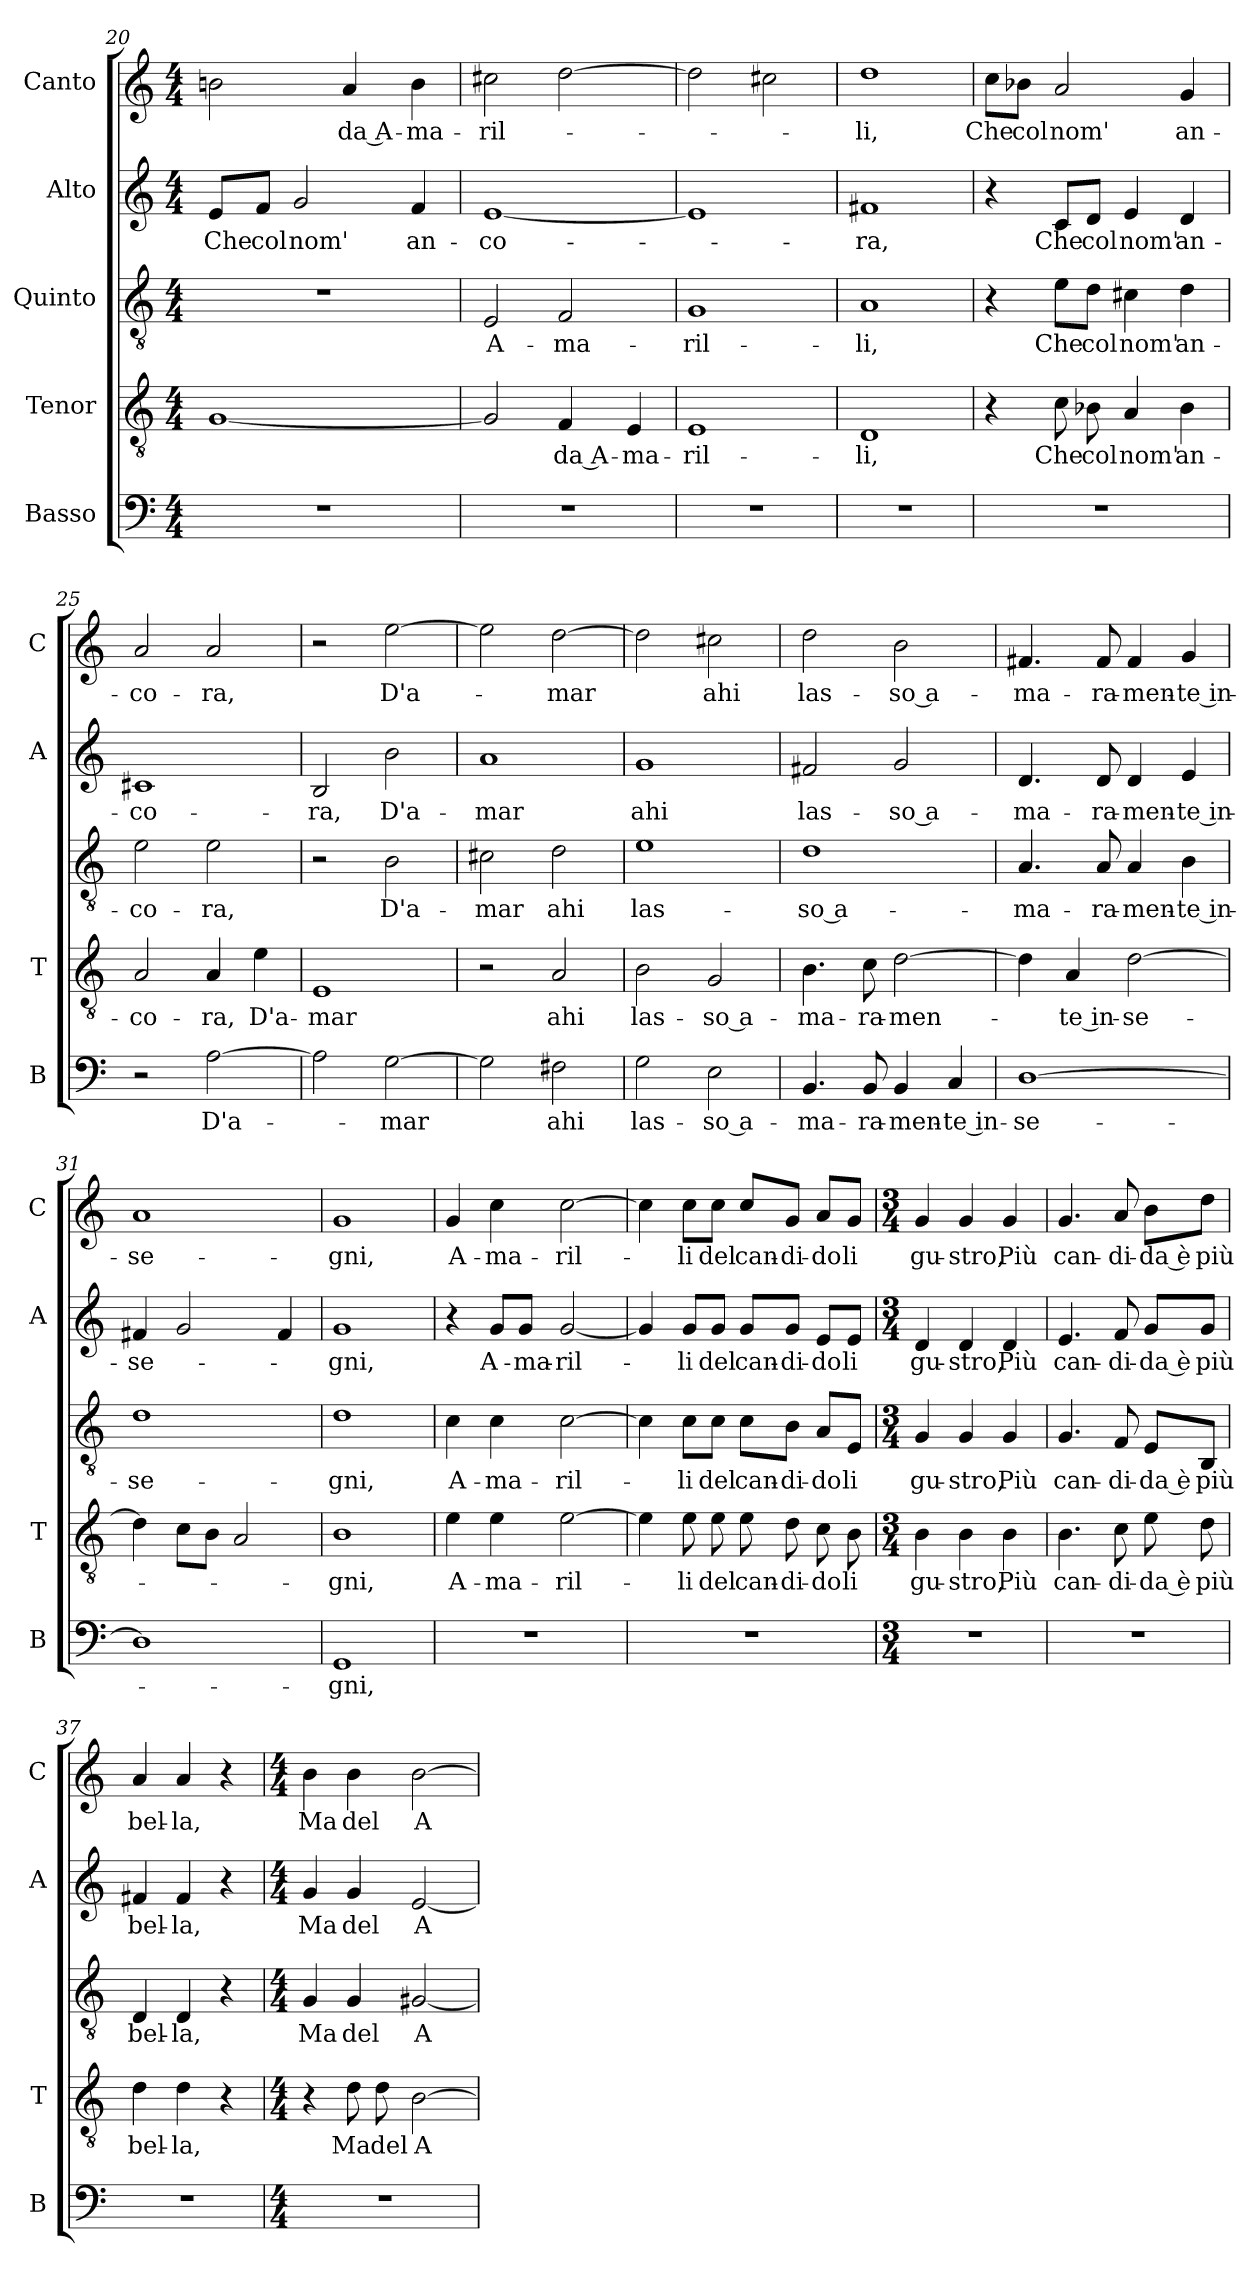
**kern	**text	**kern	**text	**kern	**text	**kern	**text	**kern	**text
*part5	*part5	*part4	*part4	*part3	*part3	*part2	*part2	*part1	*part1
*staff5	*staff5	*staff4	*staff4	*staff3	*staff3	*staff2	*staff2	*staff1	*staff1
*I"Basso	*	*I"Tenor	*	*I"Quinto	*	*I"Alto	*	*I"Canto	*
*I'B	*	*I'T	*	*	*	*I'A	*	*I'C	*
*clefF4	*	*clefGv2	*	*clefGv2	*	*clefG2	*	*clefG2	*
*k[]	*	*k[]	*	*k[]	*	*k[]	*	*k[]	*
*C:	*	*C:	*	*C:	*	*C:	*	*C:	*
*M4/4	*	*M4/4	*	*M4/4	*	*M4/4	*	*M4/4	*
=20	=20	=20	=20	=20	=20	=20	=20	=20	=20
!	!	!	!	!	!	!	!LO:LY:b	!	!
1r	.	[1G	.	1r	.	8e/L	Che	2bni\	.
!	!	!	!	!	!	!	!LO:LY:b	!	!
.	.	.	.	.	.	8f/J	col	.	.
!	!	!	!	!	!	!	!LO:LY:b	!	!
.	.	.	.	.	.	2g/	nom'	.	.
!	!	!	!	!	!	!	!	!	!LO:LY:b
.	.	.	.	.	.	.	.	4a/	-da A-
!	!	!	!	!	!	!	!LO:LY:b	!	!LO:LY:b
.	.	.	.	.	.	4f/	an-	4b\	-ma-
=21	=21	=21	=21	=21	=21	=21	=21	=21	=21
!	!	!	!	!	!LO:LY:b	!	!LO:LY:b	!	!LO:LY:b
1r	.	2G/]	.	2E/	A-	[1e	-co-	2cc#X\	-ril-
!	!	!	!LO:LY:b	!	!LO:LY:b	!	!	!	!
.	.	4F/	-da A-	2F/	-ma-	.	.	[2dd\	.
!	!	!	!LO:LY:b	!	!	!	!	!	!
.	.	4E/	-ma-	.	.	.	.	.	.
=22	=22	=22	=22	=22	=22	=22	=22	=22	=22
!	!	!	!LO:LY:b	!	!LO:LY:b	!	!	!	!
1r	.	1E	-ril-	1G	-ril-	1e]	.	2dd\]	.
.	.	.	.	.	.	.	.	2cc#X\	.
=23	=23	=23	=23	=23	=23	=23	=23	=23	=23
!	!	!	!LO:LY:b	!	!LO:LY:b	!	!LO:LY:b	!	!LO:LY:b
1r	.	1D	-li,	1A	-li,	1f#X	-ra,	1dd	-li,
!!LO:LB:g=z
=24	=24	=24	=24	=24	=24	=24	=24	=24	=24
!	!	!	!	!	!	!	!	!	!LO:LY:b
1r	.	4r	.	4r	.	4r	.	8cc\L	Che
!	!	!	!	!	!	!	!	!	!LO:LY:b
.	.	.	.	.	.	.	.	8b-X\J	col
!	!	!	!LO:LY:b	!	!LO:LY:b	!	!LO:LY:b	!	!LO:LY:b
.	.	8c\	Che	8e\L	Che	8c/L	Che	2a/	nom'
!	!	!	!LO:LY:b	!	!LO:LY:b	!	!LO:LY:b	!	!
.	.	8B-X\	col	8d\J	col	8d/J	col	.	.
!	!	!	!LO:LY:b	!	!LO:LY:b	!	!LO:LY:b	!	!
.	.	4A/	nom'	4c#X\	nom'	4e/	nom'	.	.
!	!	!	!LO:LY:b	!	!LO:LY:b	!	!LO:LY:b	!	!LO:LY:b
.	.	4B-\	an-	4d\	an-	4d/	an-	4g/	an-
=25	=25	=25	=25	=25	=25	=25	=25	=25	=25
!	!	!	!LO:LY:b	!	!LO:LY:b	!	!LO:LY:b	!	!LO:LY:b
2r	.	2A/	-co-	2e\	-co-	1c#X	-co-	2a/	-co-
!	!LO:LY:b	!	!LO:LY:b	!	!LO:LY:b	!	!	!	!LO:LY:b
[2A\	D'a-	4A/	-ra,	2e\	-ra,	.	.	2a/	-ra,
!	!	!	!LO:LY:b	!	!	!	!	!	!
.	.	4e\	D'a-	.	.	.	.	.	.
=26	=26	=26	=26	=26	=26	=26	=26	=26	=26
!	!	!	!LO:LY:b	!	!	!	!LO:LY:b	!	!
2A\]	.	1E	-mar	2r	.	2B/	-ra,	2r	.
!	!LO:LY:b	!	!	!	!LO:LY:b	!	!LO:LY:b	!	!LO:LY:b
[2G\	-mar	.	.	2B\	D'a-	2b\	D'a-	[2ee\	D'a-
=27	=27	=27	=27	=27	=27	=27	=27	=27	=27
!	!	!	!	!	!LO:LY:b	!	!LO:LY:b	!	!
2G\]	.	2r	.	2c#X\	-mar	1a	-mar	2ee\]	.
!	!LO:LY:b	!	!LO:LY:b	!	!LO:LY:b	!	!	!	!LO:LY:b
2F#X\	ahi	2A/	ahi	2d\	ahi	.	.	[2dd\	-mar
=28	=28	=28	=28	=28	=28	=28	=28	=28	=28
!	!LO:LY:b	!	!LO:LY:b	!	!LO:LY:b	!	!LO:LY:b	!	!
2G\	las-	2B\	las-	1e	las-	1g	ahi	2dd\]	.
!	!LO:LY:b	!	!LO:LY:b	!	!	!	!	!	!LO:LY:b
2E\	-so a-	2G/	-so a-	.	.	.	.	2cc#X\	ahi
=29	=29	=29	=29	=29	=29	=29	=29	=29	=29
!	!LO:LY:b	!	!LO:LY:b	!	!LO:LY:b	!	!LO:LY:b	!	!LO:LY:b
4.BB/	-ma-	4.B\	-ma-	1d	-so a-	2f#X/	las-	2dd\	las-
!	!LO:LY:b	!	!LO:LY:b	!	!	!	!	!	!
8BB/	-ra-	8c\	-ra-	.	.	.	.	.	.
!	!LO:LY:b	!	!LO:LY:b	!	!	!	!LO:LY:b	!	!LO:LY:b
4BB/	-men-	[2d\	-men-	.	.	2g/	-so a-	2b\	-so a-
!	!LO:LY:b	!	!	!	!	!	!	!	!
4C/	-te in-	.	.	.	.	.	.	.	.
=30	=30	=30	=30	=30	=30	=30	=30	=30	=30
!	!LO:LY:b	!	!	!	!LO:LY:b	!	!LO:LY:b	!	!LO:LY:b
[1D	-se-	4d\]	.	4.A/	-ma-	4.d/	-ma-	4.f#X/	-ma-
!	!	!	!LO:LY:b	!	!	!	!	!	!
.	.	4A/	-te in-	.	.	.	.	.	.
!	!	!	!	!	!LO:LY:b	!	!LO:LY:b	!	!LO:LY:b
.	.	.	.	8A/	-ra-	8d/	-ra-	8f#/	-ra-
!	!	!	!LO:LY:b	!	!LO:LY:b	!	!LO:LY:b	!	!LO:LY:b
.	.	[2d\	-se-	4A/	-men-	4d/	-men-	4f#/	-men-
!	!	!	!	!	!LO:LY:b	!	!LO:LY:b	!	!LO:LY:b
.	.	.	.	4B\	-te in-	4e/	-te in-	4g/	-te in-
!!LO:LB:g=z
=31	=31	=31	=31	=31	=31	=31	=31	=31	=31
!	!	!	!	!	!LO:LY:b	!	!LO:LY:b	!	!LO:LY:b
1D]	.	4d\]	.	1d	-se-	4f#X/	-se-	1a	-se-
.	.	8c\L	.	.	.	2g/	.	.	.
.	.	8B\J	.	.	.	.	.	.	.
.	.	2A/	.	.	.	.	.	.	.
.	.	.	.	.	.	4f#/	.	.	.
=32	=32	=32	=32	=32	=32	=32	=32	=32	=32
!	!LO:LY:b	!	!LO:LY:b	!	!LO:LY:b	!	!LO:LY:b	!	!LO:LY:b
1GG	-gni,	1B	-gni,	1d	-gni,	1g	-gni,	1g	-gni,
=33	=33	=33	=33	=33	=33	=33	=33	=33	=33
!	!	!	!LO:LY:b	!	!LO:LY:b	!	!	!	!LO:LY:b
1r	.	4e\	A-	4c\	A-	4r	.	4g/	A-
!	!	!	!LO:LY:b	!	!LO:LY:b	!	!LO:LY:b	!	!LO:LY:b
.	.	4e\	-ma-	4c\	-ma-	8g/L	A-	4cc\	-ma-
!	!	!	!	!	!	!	!LO:LY:b	!	!
.	.	.	.	.	.	8g/J	-ma-	.	.
!	!	!	!LO:LY:b	!	!LO:LY:b	!	!LO:LY:b	!	!LO:LY:b
.	.	[2e\	-ril-	[2c\	-ril-	[2g/	-ril-	[2cc\	-ril-
=34	=34	=34	=34	=34	=34	=34	=34	=34	=34
1r	.	4e\]	.	4c\]	.	4g/]	.	4cc\]	.
!	!	!	!LO:LY:b	!	!LO:LY:b	!	!LO:LY:b	!	!LO:LY:b
.	.	8e\	-li	8c\L	-li	8g/L	-li	8cc\L	-li
!	!	!	!LO:LY:b	!	!LO:LY:b	!	!LO:LY:b	!	!LO:LY:b
.	.	8e\	del	8c\J	del	8g/J	del	8cc\J	del
!	!	!	!LO:LY:b	!	!LO:LY:b	!	!LO:LY:b	!	!LO:LY:b
.	.	8e\	can-	8c\L	can-	8g/L	can-	8cc/L	can-
!	!	!	!LO:LY:b	!	!LO:LY:b	!	!LO:LY:b	!	!LO:LY:b
.	.	8d\	-di-	8B\J	-di-	8g/J	-di-	8g/J	-di-
!	!	!	!LO:LY:b	!	!LO:LY:b	!	!LO:LY:b	!	!LO:LY:b
.	.	8c\	-do	8A/L	-do	8e/L	-do	8a/L	-do
!	!	!	!LO:LY:b	!	!LO:LY:b	!	!LO:LY:b	!	!LO:LY:b
.	.	8B\	li	8E/J	li	8e/J	li	8g/J	li
=35	=35	=35	=35	=35	=35	=35	=35	=35	=35
*M3/4	*	*M3/4	*	*M3/4	*	*M3/4	*	*M3/4	*
!	!	!	!LO:LY:b	!	!LO:LY:b	!	!LO:LY:b	!	!LO:LY:b
2.r	.	4B\	gu-	4G/	gu-	4d/	gu-	4g/	gu-
!	!	!	!LO:LY:b	!	!LO:LY:b	!	!LO:LY:b	!	!LO:LY:b
.	.	4B\	-stro,	4G/	-stro,	4d/	-stro,	4g/	-stro,
!	!	!	!LO:LY:b	!	!LO:LY:b	!	!LO:LY:b	!	!LO:LY:b
.	.	4B\	Più	4G/	Più	4d/	Più	4g/	Più
=36	=36	=36	=36	=36	=36	=36	=36	=36	=36
!	!	!	!LO:LY:b	!	!LO:LY:b	!	!LO:LY:b	!	!LO:LY:b
2.r	.	4.B\	can-	4.G/	can-	4.e/	can-	4.g/	can-
!	!	!	!LO:LY:b	!	!LO:LY:b	!	!LO:LY:b	!	!LO:LY:b
.	.	8c\	-di-	8F/	-di-	8f/	-di-	8a/	-di-
!	!	!	!LO:LY:b	!	!LO:LY:b	!	!LO:LY:b	!	!LO:LY:b
.	.	8e\	-da è	8E/L	-da è	8g/L	-da è	8b\L	-da è
!	!	!	!LO:LY:b	!	!LO:LY:b	!	!LO:LY:b	!	!LO:LY:b
.	.	8d\	più	8BB/J	più	8g/J	più	8dd\J	più
=37	=37	=37	=37	=37	=37	=37	=37	=37	=37
!	!	!	!LO:LY:b	!	!LO:LY:b	!	!LO:LY:b	!	!LO:LY:b
2.r	.	4d\	bel-	4D/	bel-	4f#X/	bel-	4a/	bel-
!	!	!	!LO:LY:b	!	!LO:LY:b	!	!LO:LY:b	!	!LO:LY:b
.	.	4d\	-la,	4D/	-la,	4f#/	-la,	4a/	-la,
.	.	4r	.	4r	.	4r	.	4r	.
!!LO:PB:g=z
=38	=38	=38	=38	=38	=38	=38	=38	=38	=38
*M4/4	*	*M4/4	*	*M4/4	*	*M4/4	*	*M4/4	*
!	!	!	!	!	!LO:LY:b	!	!LO:LY:b	!	!LO:LY:b
1r	.	4r	.	4G/	Ma	4g/	Ma	4b\	Ma
!	!	!	!LO:LY:b	!	!LO:LY:b	!	!LO:LY:b	!	!LO:LY:b
.	.	8d\	Ma	4G/	del	4g/	del	4b\	del
!	!	!	!LO:LY:b	!	!	!	!	!	!
.	.	8d\	del	.	.	.	.	.	.
!	!	!	!LO:LY:b	!	!LO:LY:b	!	!LO:LY:b	!	!LO:LY:b
.	.	[2B\	A-	[2G#X/	A-	[2e/	A-	[2b\	A-
=	=	=	=	=	=	=	=	=	=
*-	*-	*-	*-	*-	*-	*-	*-	*-	*-
